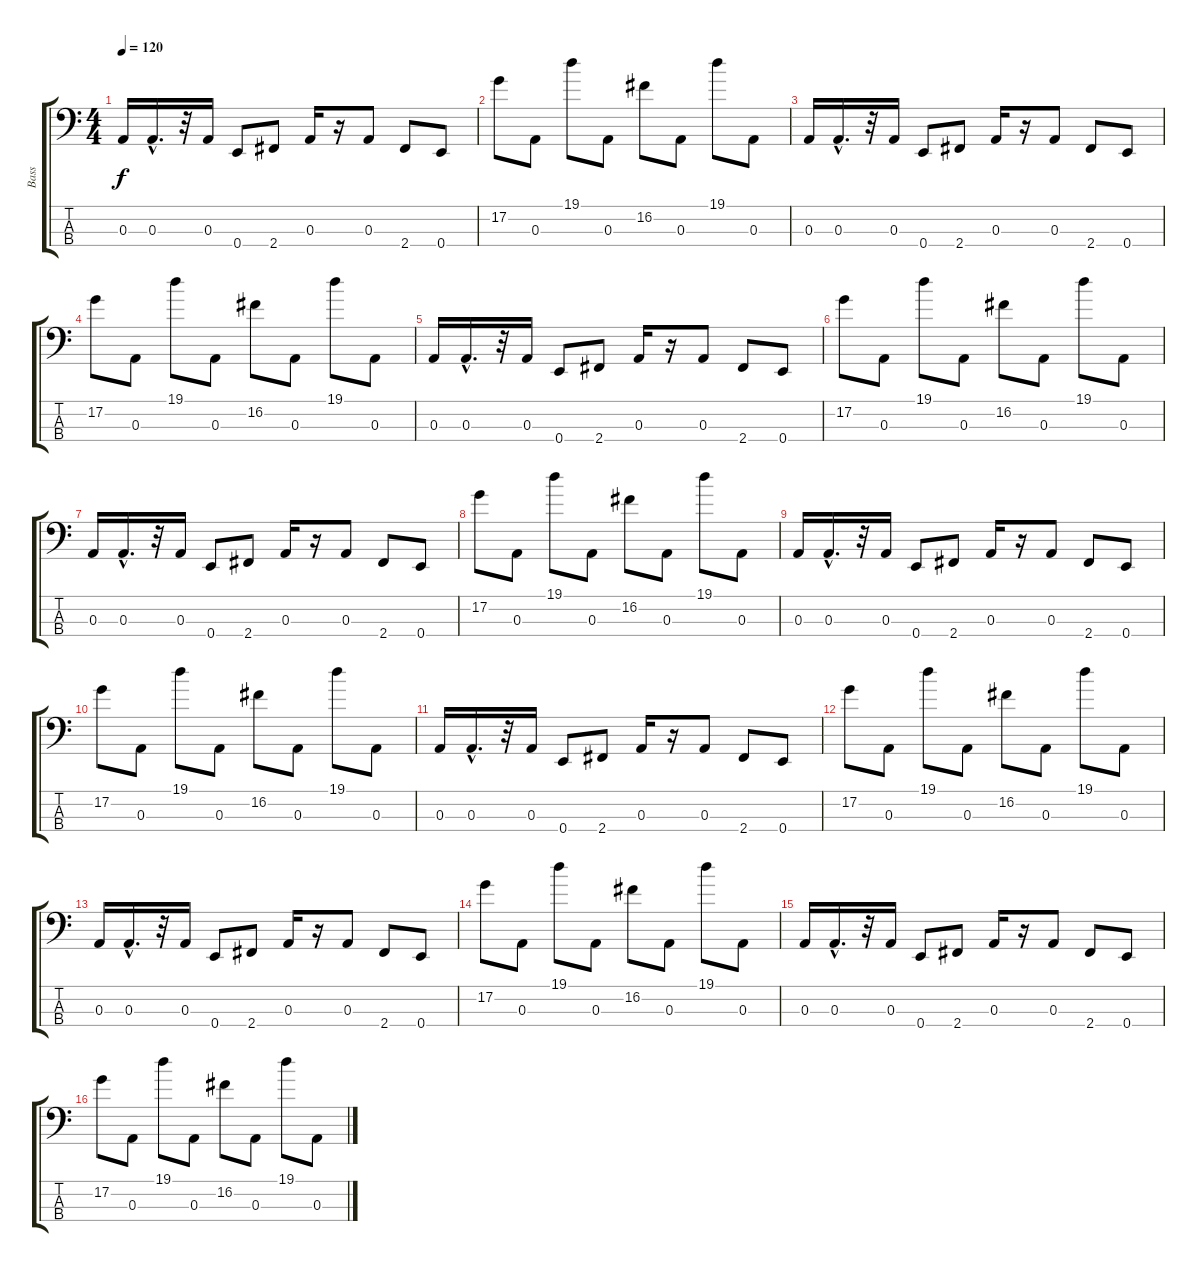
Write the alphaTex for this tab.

\track ("Bass" "Bass") {instrument electricbassfinger}
\staff {score tabs}
\tuning (G2 D2 A1 E1) {hide}
\ts (4 4)
\tempo 120
\clef f4
\ks c
0.3.16{dy f} 0.3{hac}.16{d} r.32 0.3.16 0.4.8 2.4.8 0.3.16 r.16 0.3.8 2.4.8 0.4.8 |
17.2.8 0.3.8 19.1.8 0.3.8 16.2.8 0.3.8 19.1.8 0.3.8 |
0.3.16 0.3{hac}.16{d} r.32 0.3.16 0.4.8 2.4.8 0.3.16 r.16 0.3.8 2.4.8 0.4.8 |
17.2.8 0.3.8 19.1.8 0.3.8 16.2.8 0.3.8 19.1.8 0.3.8 |
0.3.16 0.3{hac}.16{d} r.32 0.3.16 0.4.8 2.4.8 0.3.16 r.16 0.3.8 2.4.8 0.4.8 |
17.2.8 0.3.8 19.1.8 0.3.8 16.2.8 0.3.8 19.1.8 0.3.8 |
0.3.16 0.3{hac}.16{d} r.32 0.3.16 0.4.8 2.4.8 0.3.16 r.16 0.3.8 2.4.8 0.4.8 |
17.2.8 0.3.8 19.1.8 0.3.8 16.2.8 0.3.8 19.1.8 0.3.8 |
0.3.16 0.3{hac}.16{d} r.32 0.3.16 0.4.8 2.4.8 0.3.16 r.16 0.3.8 2.4.8 0.4.8 |
17.2.8 0.3.8 19.1.8 0.3.8 16.2.8 0.3.8 19.1.8 0.3.8 |
0.3.16 0.3{hac}.16{d} r.32 0.3.16 0.4.8 2.4.8 0.3.16 r.16 0.3.8 2.4.8 0.4.8 |
17.2.8 0.3.8 19.1.8 0.3.8 16.2.8 0.3.8 19.1.8 0.3.8 |
0.3.16 0.3{hac}.16{d} r.32 0.3.16 0.4.8 2.4.8 0.3.16 r.16 0.3.8 2.4.8 0.4.8 |
17.2.8 0.3.8 19.1.8 0.3.8 16.2.8 0.3.8 19.1.8 0.3.8 |
0.3.16 0.3{hac}.16{d} r.32 0.3.16 0.4.8 2.4.8 0.3.16 r.16 0.3.8 2.4.8 0.4.8 |
17.2.8 0.3.8 19.1.8 0.3.8 16.2.8 0.3.8 19.1.8 0.3.8
